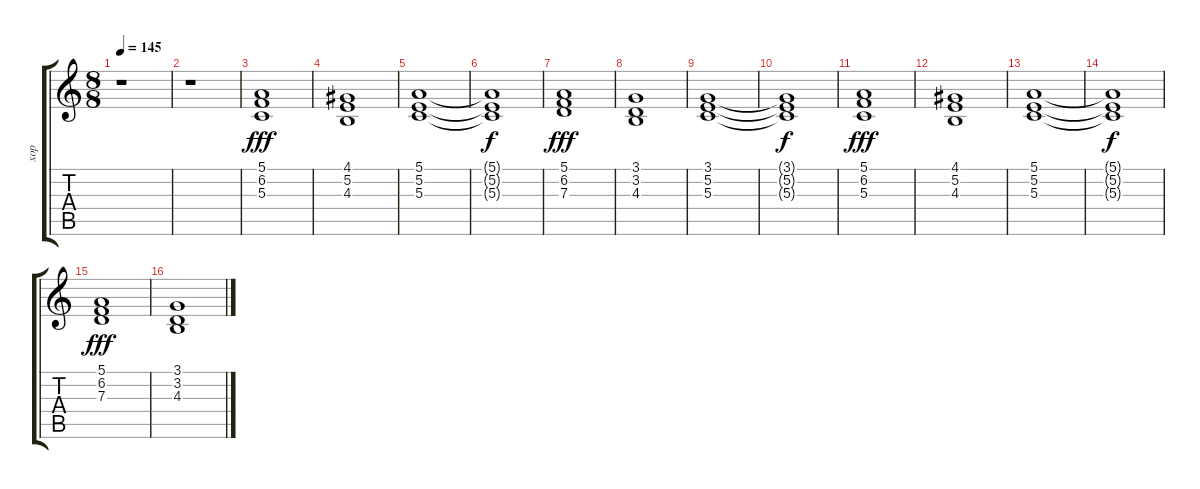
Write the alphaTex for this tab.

\track ("хор" "хор") {instrument synthvoice}
\staff {score tabs}
\tuning (E4 B3 G3 D3 A2 E2) {hide}
\ts (8 8)
\tempo 145
\clef g2
\ks c
r.1{dy fff} |
r.1 |
(5.1 6.2 5.3).1 |
(4.1 5.2 4.3).1 |
(5.1 5.2 5.3).1 |
(5.1{t} 5.2{t} 5.3{t}).1{dy f} |
(5.1 6.2 7.3).1{dy fff} |
(3.1 3.2 4.3).1 |
(3.1 5.2 5.3).1 |
(3.1{t} 5.2{t} 5.3{t}).1{dy f} |
(5.1 6.2 5.3).1{dy fff} |
(4.1 5.2 4.3).1 |
(5.1 5.2 5.3).1 |
(5.1{t} 5.2{t} 5.3{t}).1{dy f} |
(5.1 6.2 7.3).1{dy fff} |
(3.1 3.2 4.3).1
